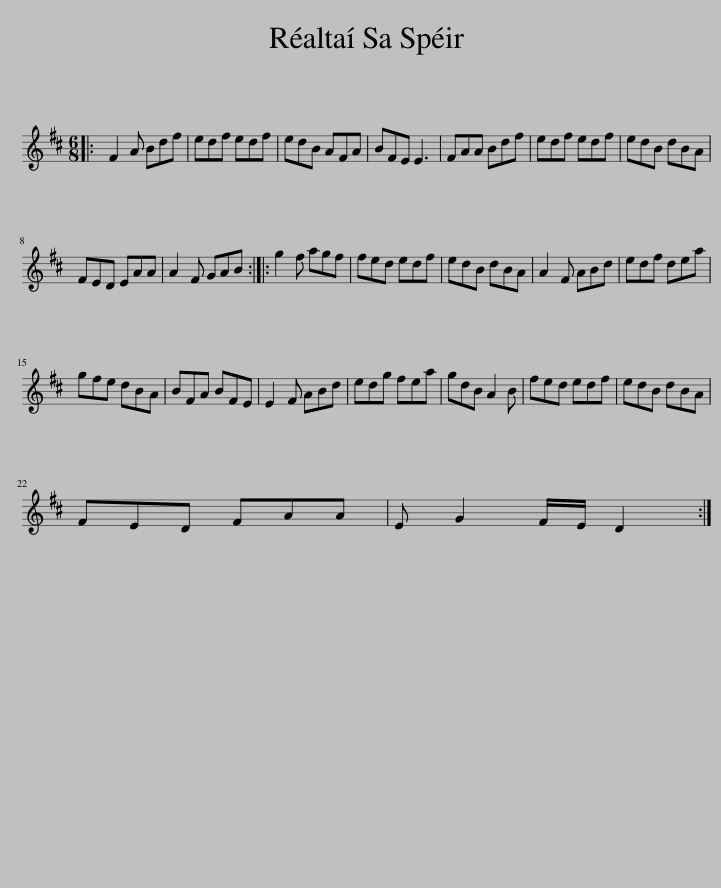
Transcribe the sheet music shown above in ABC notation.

X:1
L:1/8
M:6/8
I:linebreak $
K:D
V:1 treble
V:1
|: F2 A Bdf | edf edf | edB AFA | BFE E3 | FAA Bdf | %5
 edf edf | edB dBA |$ FED EAA | A2 F GAB :: g2 f agf | %10
 fed edf | edB dBA | A2 F ABd | edf dea |$ gfe dBA | %15
 BFA BFE | E2 F ABd | edg fea | gdB A2 B | fed edf | %20
 edB dBA |$ FED FAA | E G2 F/E/ D2 :| %23
